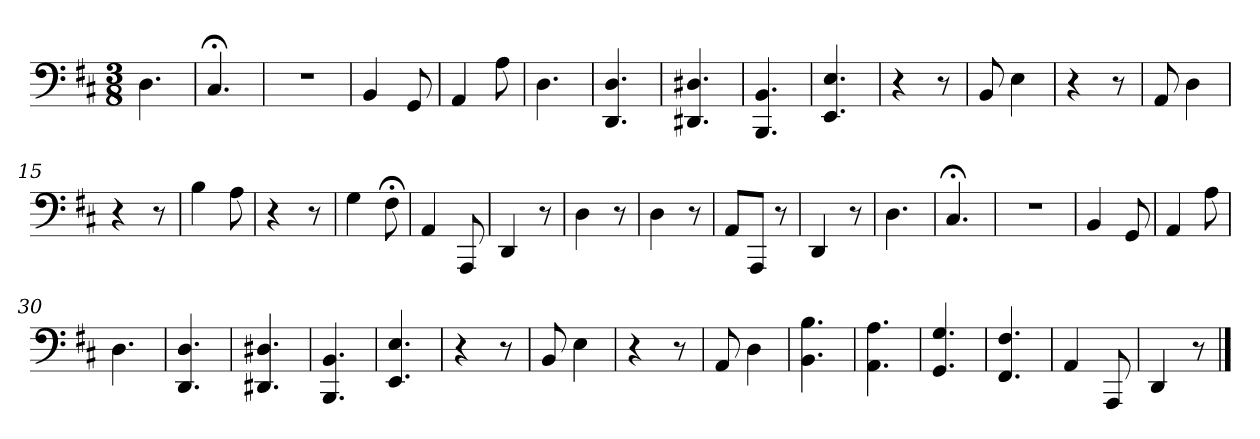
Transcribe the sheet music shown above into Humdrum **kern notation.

**kern
*part1
*staff1
*clefF4
*k[f#c#]
*M3/8
=1
4.D\
=2
4.C#;</
=3
4.r
=4
4BB/
8GG/
=5
4AA/
8A\
=6
4.D\
=7
4.DD/ 4.D/
=8
4.DD#X/ 4.D#X/
=9
4.BBB/ 4.BB/
=10
4.EE/ 4.E/
=11
4r
8r
=12
8BB/
4E\
=13
4r
8r
=14
8AA/
4D\
=15
4r
8r
=16
4B\
8A\
=17
4r
8r
=18
4G\
8F#;<\
=19
4AA/
8AAA/
=20
4DD/
8r
=21
4D\
8r
=22
4D\
8r
=23
8AA/L
8AAA/J
8r
=24
4DD/
8r
=25
4.D\
=26
4.C#;</
=27
4.r
=28
4BB/
8GG/
=29
4AA/
8A\
=30
4.D\
=31
4.DD/ 4.D/
=32
4.DD#X/ 4.D#X/
=33
4.BBB/ 4.BB/
=34
4.EE/ 4.E/
=35
4r
8r
=36
8BB/
4E\
=37
4r
8r
=38
8AA/
4D\
=39
4.BB\ 4.B\
=40
4.AA\ 4.A\
=41
4.GG/ 4.G/
=42
4.FF#/ 4.F#/
=43
4AA/
8AAA/
=44
4DD/
8r
==
*-
